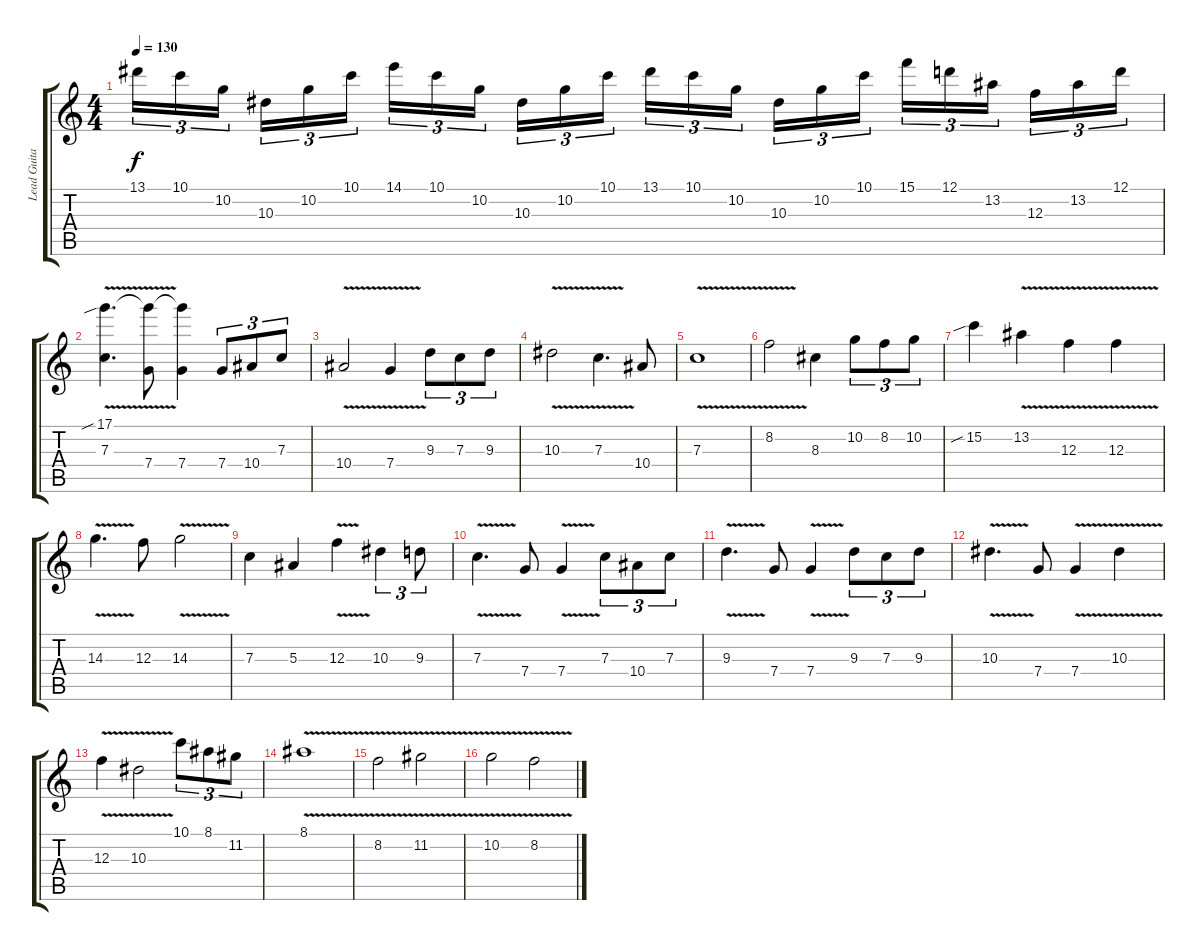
\track ("Lead Guitar" "Lead Guita") {instrument distortionguitar}
\staff {score tabs}
\tuning (D4 A3 F3 C3 G2 C2) {hide}
\ts (4 4)
\tempo 130
\clef g2
\ks c
13.1.16{tu (3 2) dy f} 10.1.16{tu (3 2)} 10.2.16{tu (3 2)} 10.3.16{tu (3 2)} 10.2.16{tu (3 2)} 10.1.16{tu (3 2)} 14.1.16{tu (3 2)} 10.1.16{tu (3 2)} 10.2.16{tu (3 2)} 10.3.16{tu (3 2)} 10.2.16{tu (3 2)} 10.1.16{tu (3 2)} 13.1.16{tu (3 2)} 10.1.16{tu (3 2)} 10.2.16{tu (3 2)} 10.3.16{tu (3 2)} 10.2.16{tu (3 2)} 10.1.16{tu (3 2)} 15.1.16{tu (3 2)} 12.1.16{tu (3 2)} 13.2.16{tu (3 2)} 12.3.16{tu (3 2)} 13.2.16{tu (3 2)} 12.1.16{tu (3 2)} |
(17.1{v sib} 7.3).4{d} (17.1{t} 7.4).8{volume 11} (17.1{t} 7.4).4 7.4.8{tu (3 2)} 10.4.8{tu (3 2)} 7.3.8{tu (3 2)} |
10.4{v}.2 7.4{v}.4 9.3.8{tu (3 2)} 7.3.8{tu (3 2)} 9.3.8{tu (3 2)} |
10.3{v}.2 7.3{v}.4{d} 10.4.8 |
7.3{v}.1 |
8.2{v}.2 8.3.4 10.2.8{tu (3 2)} 8.2.8{tu (3 2)} 10.2.8{tu (3 2)} |
15.2{sib}.4 13.2{v}.4 12.3{v}.4 12.3{v}.4 |
14.3{v}.4{d} 12.3.8 14.3{v}.2 |
7.3.4 5.3.4 12.3{v}.4 10.3.4{tu (3 2)} 9.3.8{tu (3 2)} |
7.3{v}.4{d} 7.4.8 7.4{v}.4 7.3.8{tu (3 2)} 10.4.8{tu (3 2)} 7.3.8{tu (3 2)} |
9.3{v}.4{d} 7.4.8 7.4{v}.4 9.3.8{tu (3 2)} 7.3.8{tu (3 2)} 9.3.8{tu (3 2)} |
10.3{v}.4{d} 7.4.8 7.4{v}.4 10.3{v}.4 |
12.3{v}.4 10.3{v}.2 10.1.8{tu (3 2)} 8.1.8{tu (3 2)} 11.2.8{tu (3 2)} |
8.1{v}.1 |
8.2{v}.2 11.2{v}.2 |
10.2{v}.2 8.2{v}.2
